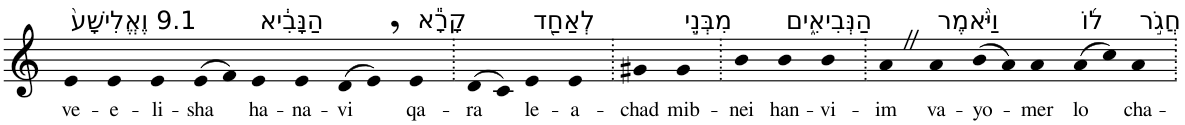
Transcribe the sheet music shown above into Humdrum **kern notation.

**kern	**text
*part1	*part1
*staff1	*staff1
*I"Piano	*
*I'Pno	*
*clefG2	*
*k[]	*
=1	=1
!LO:TX:a:t=9.1 וֶאֱלִישָׁע֙	!
!	!LO:LY:b
4e	ve-
!	!LO:LY:b
4e	-e-
!	!LO:LY:b
4e	-li-
!	!LO:LY:b
(>8e	-sha
8f)	.
!LO:TX:a:t=הַנָּבִ֔יא	!
!	!LO:LY:b
4e	ha-
!	!LO:LY:b
4e	-na-
!	!LO:LY:b
(>8d	-vi
8e,)	.
!LO:TX:a:t=קָרָ֕א	!
!	!LO:LY:b
4e	qa-
=2.	=2.
!	!LO:LY:b
(>8d	-ra
8c)	.
!LO:TX:a:t=לְאַחַ֖ד	!
!	!LO:LY:b
4e	le-
!	!LO:LY:b
4e	-a-
=3.	=3.
!	!LO:LY:b
4g#X	-chad
!LO:TX:a:t=מִבְּנֵ֣י	!
!	!LO:LY:b
4g#	mib-
=4.	=4.
!	!LO:LY:b
4b	-nei
!LO:TX:a:t=הַנְּבִיאִ֑ים	!
!	!LO:LY:b
4b	han-
!	!LO:LY:b
4b	-vi-
=5.	=5.
!	!LO:LY:b
4aZ	-im
!LO:TX:a:t=וַיֹּ֨אמֶר	!
!	!LO:LY:b
4a	va-
!	!LO:LY:b
(>8b	-yo-
8a)	.
!	!LO:LY:b
4a	-mer
!LO:TX:a:t=ל֜וֹ	!
!	!LO:LY:b
(>8a	lo
8cc)	.
!LO:TX:a:t=חֲגֹ֣ר	!
!	!LO:LY:b
4a	cha-
=.	=.
*-	*-
